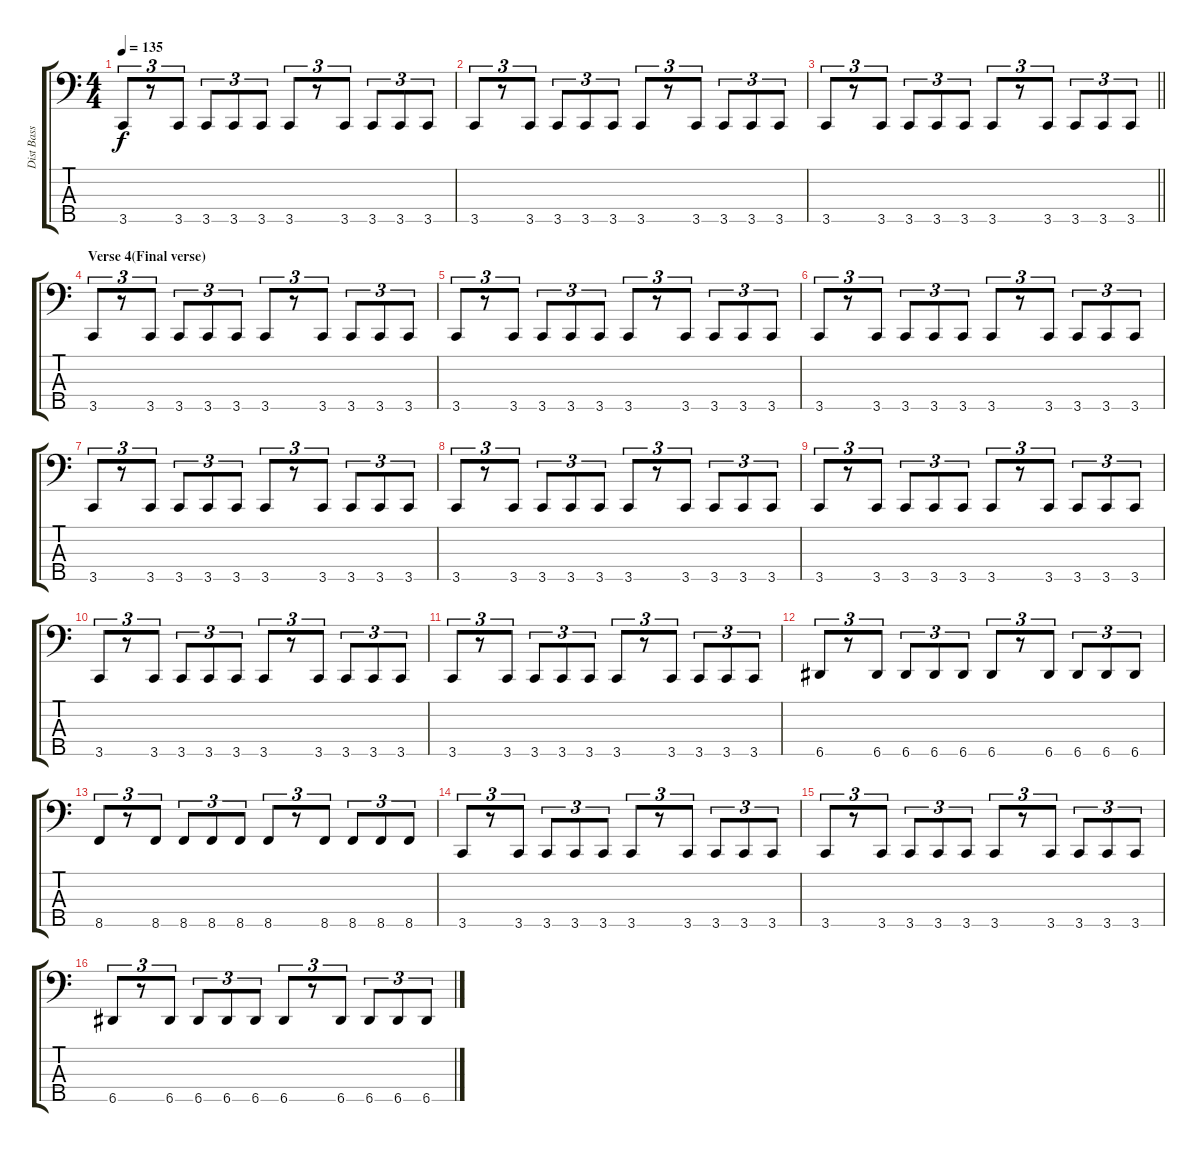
\track ("Dist Bass" "Dist Bass") {instrument distortionguitar}
\staff {score tabs}
\tuning (F2 C2 G1 D1 A0) {hide}
\ts (4 4)
\tempo 135
\clef f4
\ks c
3.5.8{tu (3 2) dy f} r.8{tu (3 2)} 3.5.8{tu (3 2)} 3.5.8{tu (3 2)} 3.5.8{tu (3 2)} 3.5.8{tu (3 2)} 3.5.8{tu (3 2)} r.8{tu (3 2)} 3.5.8{tu (3 2)} 3.5.8{tu (3 2)} 3.5.8{tu (3 2)} 3.5.8{tu (3 2)} |
3.5.8{tu (3 2)} r.8{tu (3 2)} 3.5.8{tu (3 2)} 3.5.8{tu (3 2)} 3.5.8{tu (3 2)} 3.5.8{tu (3 2)} 3.5.8{tu (3 2)} r.8{tu (3 2)} 3.5.8{tu (3 2)} 3.5.8{tu (3 2)} 3.5.8{tu (3 2)} 3.5.8{tu (3 2)} |
\barLineRight lightlight
3.5.8{tu (3 2)} r.8{tu (3 2)} 3.5.8{tu (3 2)} 3.5.8{tu (3 2)} 3.5.8{tu (3 2)} 3.5.8{tu (3 2)} 3.5.8{tu (3 2)} r.8{tu (3 2)} 3.5.8{tu (3 2)} 3.5.8{tu (3 2)} 3.5.8{tu (3 2)} 3.5.8{tu (3 2)} |
\section ("" "Verse 4(Final verse)")
3.5.8{tu (3 2)} r.8{tu (3 2)} 3.5.8{tu (3 2)} 3.5.8{tu (3 2)} 3.5.8{tu (3 2)} 3.5.8{tu (3 2)} 3.5.8{tu (3 2)} r.8{tu (3 2)} 3.5.8{tu (3 2)} 3.5.8{tu (3 2)} 3.5.8{tu (3 2)} 3.5.8{tu (3 2)} |
3.5.8{tu (3 2)} r.8{tu (3 2)} 3.5.8{tu (3 2)} 3.5.8{tu (3 2)} 3.5.8{tu (3 2)} 3.5.8{tu (3 2)} 3.5.8{tu (3 2)} r.8{tu (3 2)} 3.5.8{tu (3 2)} 3.5.8{tu (3 2)} 3.5.8{tu (3 2)} 3.5.8{tu (3 2)} |
3.5.8{tu (3 2)} r.8{tu (3 2)} 3.5.8{tu (3 2)} 3.5.8{tu (3 2)} 3.5.8{tu (3 2)} 3.5.8{tu (3 2)} 3.5.8{tu (3 2)} r.8{tu (3 2)} 3.5.8{tu (3 2)} 3.5.8{tu (3 2)} 3.5.8{tu (3 2)} 3.5.8{tu (3 2)} |
3.5.8{tu (3 2)} r.8{tu (3 2)} 3.5.8{tu (3 2)} 3.5.8{tu (3 2)} 3.5.8{tu (3 2)} 3.5.8{tu (3 2)} 3.5.8{tu (3 2)} r.8{tu (3 2)} 3.5.8{tu (3 2)} 3.5.8{tu (3 2)} 3.5.8{tu (3 2)} 3.5.8{tu (3 2)} |
3.5.8{tu (3 2)} r.8{tu (3 2)} 3.5.8{tu (3 2)} 3.5.8{tu (3 2)} 3.5.8{tu (3 2)} 3.5.8{tu (3 2)} 3.5.8{tu (3 2)} r.8{tu (3 2)} 3.5.8{tu (3 2)} 3.5.8{tu (3 2)} 3.5.8{tu (3 2)} 3.5.8{tu (3 2)} |
3.5.8{tu (3 2)} r.8{tu (3 2)} 3.5.8{tu (3 2)} 3.5.8{tu (3 2)} 3.5.8{tu (3 2)} 3.5.8{tu (3 2)} 3.5.8{tu (3 2)} r.8{tu (3 2)} 3.5.8{tu (3 2)} 3.5.8{tu (3 2)} 3.5.8{tu (3 2)} 3.5.8{tu (3 2)} |
3.5.8{tu (3 2)} r.8{tu (3 2)} 3.5.8{tu (3 2)} 3.5.8{tu (3 2)} 3.5.8{tu (3 2)} 3.5.8{tu (3 2)} 3.5.8{tu (3 2)} r.8{tu (3 2)} 3.5.8{tu (3 2)} 3.5.8{tu (3 2)} 3.5.8{tu (3 2)} 3.5.8{tu (3 2)} |
3.5.8{tu (3 2)} r.8{tu (3 2)} 3.5.8{tu (3 2)} 3.5.8{tu (3 2)} 3.5.8{tu (3 2)} 3.5.8{tu (3 2)} 3.5.8{tu (3 2)} r.8{tu (3 2)} 3.5.8{tu (3 2)} 3.5.8{tu (3 2)} 3.5.8{tu (3 2)} 3.5.8{tu (3 2)} |
6.5.8{tu (3 2)} r.8{tu (3 2)} 6.5.8{tu (3 2)} 6.5.8{tu (3 2)} 6.5.8{tu (3 2)} 6.5.8{tu (3 2)} 6.5.8{tu (3 2)} r.8{tu (3 2)} 6.5.8{tu (3 2)} 6.5.8{tu (3 2)} 6.5.8{tu (3 2)} 6.5.8{tu (3 2)} |
8.5.8{tu (3 2)} r.8{tu (3 2)} 8.5.8{tu (3 2)} 8.5.8{tu (3 2)} 8.5.8{tu (3 2)} 8.5.8{tu (3 2)} 8.5.8{tu (3 2)} r.8{tu (3 2)} 8.5.8{tu (3 2)} 8.5.8{tu (3 2)} 8.5.8{tu (3 2)} 8.5.8{tu (3 2)} |
3.5.8{tu (3 2)} r.8{tu (3 2)} 3.5.8{tu (3 2)} 3.5.8{tu (3 2)} 3.5.8{tu (3 2)} 3.5.8{tu (3 2)} 3.5.8{tu (3 2)} r.8{tu (3 2)} 3.5.8{tu (3 2)} 3.5.8{tu (3 2)} 3.5.8{tu (3 2)} 3.5.8{tu (3 2)} |
3.5.8{tu (3 2)} r.8{tu (3 2)} 3.5.8{tu (3 2)} 3.5.8{tu (3 2)} 3.5.8{tu (3 2)} 3.5.8{tu (3 2)} 3.5.8{tu (3 2)} r.8{tu (3 2)} 3.5.8{tu (3 2)} 3.5.8{tu (3 2)} 3.5.8{tu (3 2)} 3.5.8{tu (3 2)} |
6.5.8{tu (3 2)} r.8{tu (3 2)} 6.5.8{tu (3 2)} 6.5.8{tu (3 2)} 6.5.8{tu (3 2)} 6.5.8{tu (3 2)} 6.5.8{tu (3 2)} r.8{tu (3 2)} 6.5.8{tu (3 2)} 6.5.8{tu (3 2)} 6.5.8{tu (3 2)} 6.5.8{tu (3 2)}
